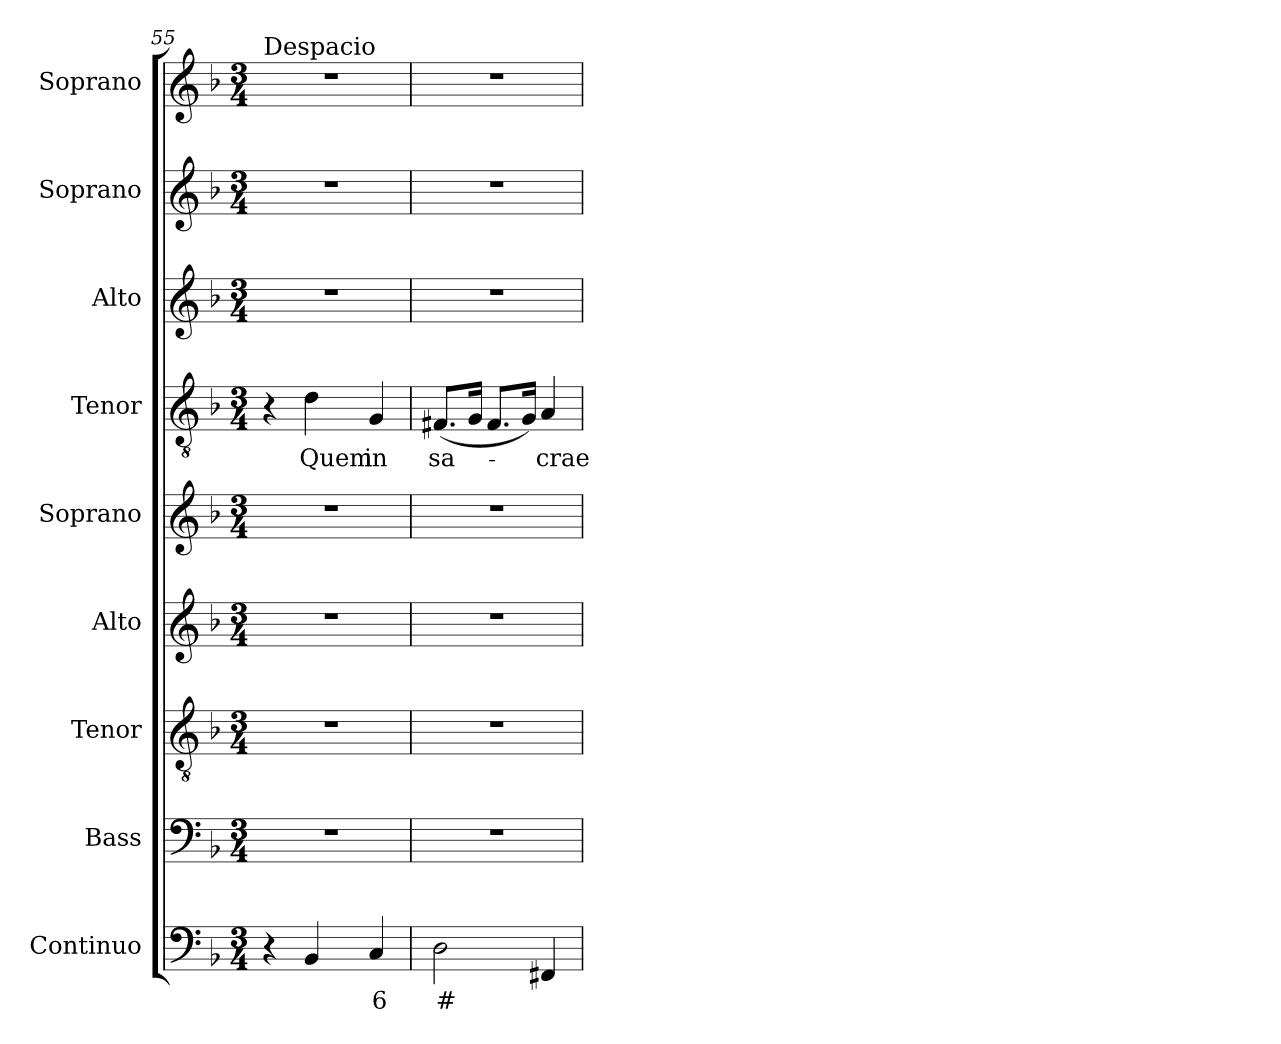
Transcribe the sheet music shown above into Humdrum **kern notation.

**kern	**text	**kern	**kern	**kern	**kern	**kern	**text	**kern	**kern	**kern
*part9	*part9	*part8	*part7	*part6	*part5	*part4	*part4	*part3	*part2	*part1
*staff9	*staff9	*staff8	*staff7	*staff6	*staff5	*staff4	*staff4	*staff3	*staff2	*staff1
*I"Continuo	*	*I"Bass	*I"Tenor	*I"Alto	*I"Soprano	*I"Tenor	*	*I"Alto	*I"Soprano	*I"Soprano
*I'Cont.	*	*I'B.	*I'T.	*I'A.	*I'S.	*I'T.	*	*I'A.	*I'S.	*I'S.
!!LO:PB:g=z
*clefF4	*	*clefF4	*clefGv2	*clefG2	*clefG2	*clefGv2	*	*clefG2	*clefG2	*clefG2
*	*	*	*ITrd7c12	*	*	*ITrd7c12	*	*	*	*
*k[b-]	*	*k[b-]	*k[b-]	*k[b-]	*k[b-]	*k[b-]	*	*k[b-]	*k[b-]	*k[b-]
*F:	*	*F:	*F:	*F:	*F:	*F:	*	*F:	*F:	*F:
*M3/4	*	*M3/4	*M3/4	*M3/4	*M3/4	*M3/4	*	*M3/4	*M3/4	*M3/4
=55	=55	=55	=55	=55	=55	=55	=55	=55	=55	=55
!	!	!	!	!	!	!	!	!	!	!LO:TX:a:t=Despacio
!	!	!LO:N:vis=1	!LO:N:vis=1	!LO:N:vis=1	!LO:N:vis=1	!	!	!LO:N:vis=1	!LO:N:vis=1	!LO:N:vis=1
4r	.	2.r	2.r	2.r	2.r	4r	.	2.r	2.r	2.r
!	!	!	!	!	!	!	!LO:LY:b:color=#000000	!	!	!
4BB-i/	.	.	.	.	.	4Di\	Quem	.	.	.
!	!LO:LY:b:color=#000000	!	!	!	!	!	!	!	!	!
!	!	!	!	!	!	!	!LO:LY:b:color=#000000	!	!	!
4Ci/	6	.	.	.	.	4GGi/	in	.	.	.
=56	=56	=56	=56	=56	=56	=56	=56	=56	=56	=56
!	!LO:LY:b:color=#000000	!LO:N:vis=1	!LO:N:vis=1	!LO:N:vis=1	!LO:N:vis=1	!	!	!	!	!
!	!	!	!	!	!	!	!LO:LY:b:color=#000000	!LO:N:vis=1	!LO:N:vis=1	!LO:N:vis=1
2Di\	#	2.r	2.r	2.r	2.r	(8.FF#Xi/L	sa-	2.r	2.r	2.r
.	.	.	.	.	.	16GGi/Jk	.	.	.	.
.	.	.	.	.	.	8.FF#i/L	.	.	.	.
.	.	.	.	.	.	16GGi/Jk)	.	.	.	.
!	!	!	!	!	!	!	!LO:LY:b:color=#000000	!	!	!
4FF#Xi/	.	.	.	.	.	4AAi/	-crae	.	.	.
=	=	=	=	=	=	=	=	=	=	=
*-	*-	*-	*-	*-	*-	*-	*-	*-	*-	*-
